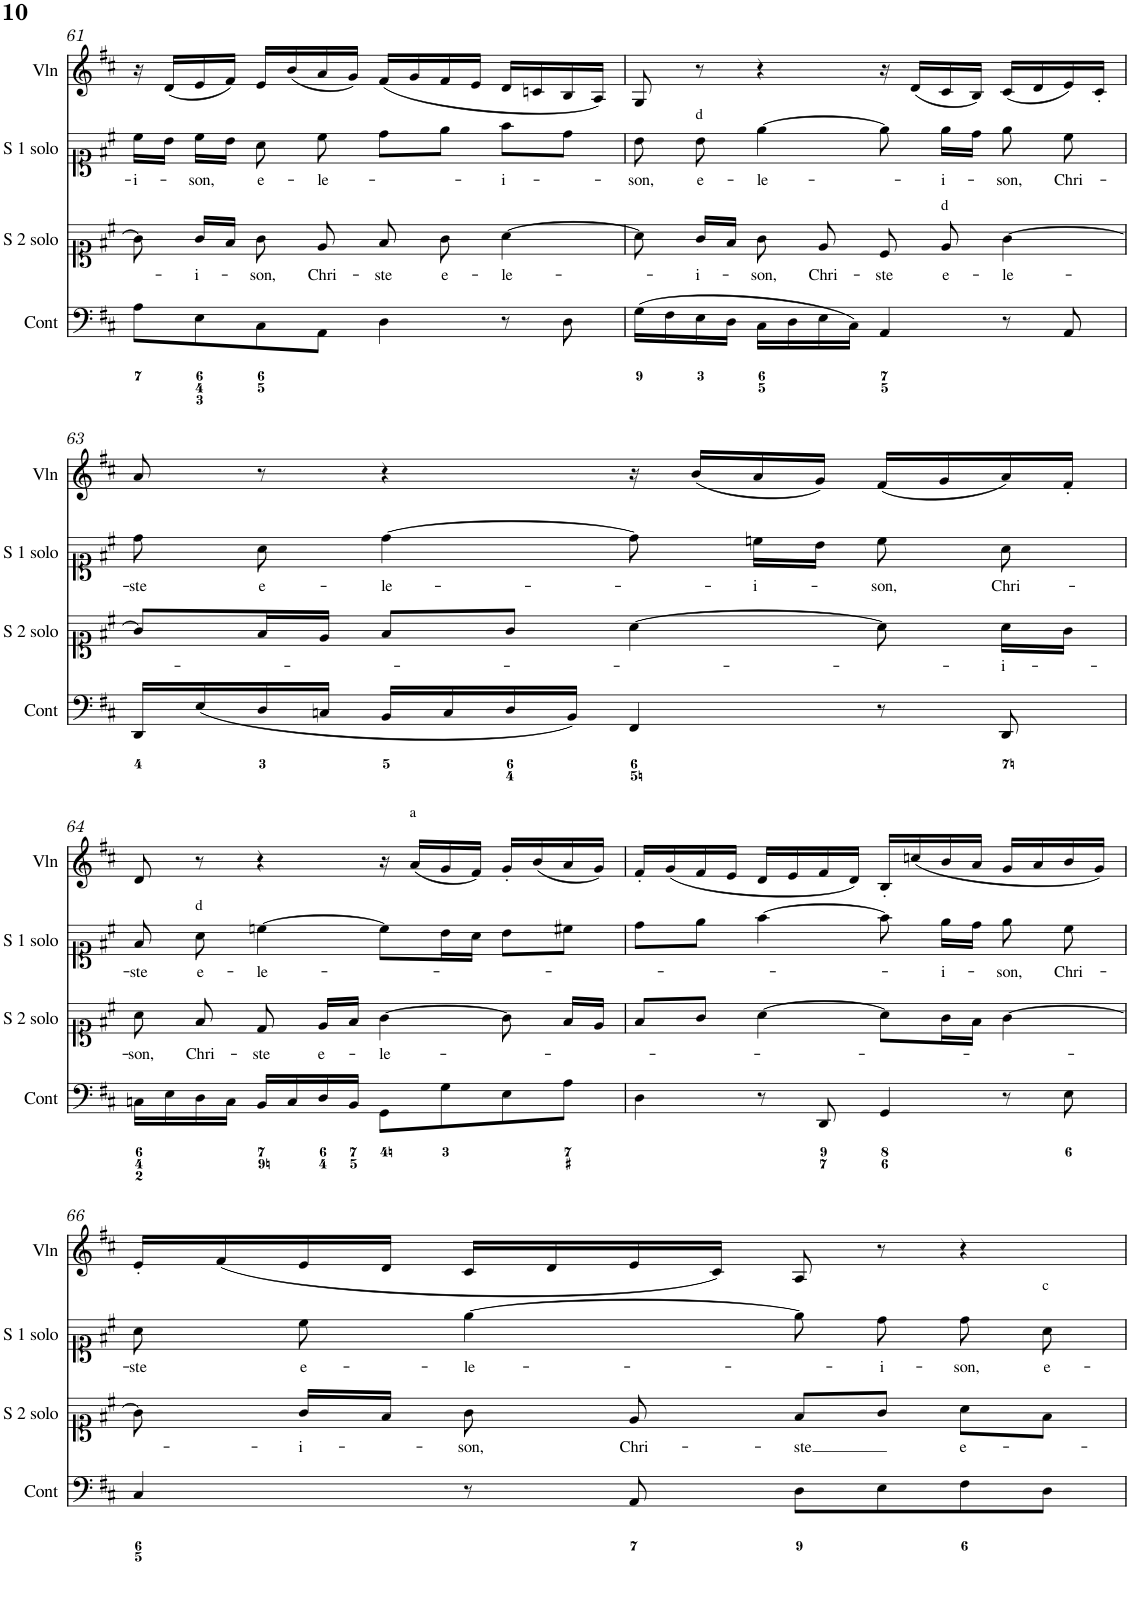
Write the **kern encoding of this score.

**kern	**kern	**text	**kern	**text	**kern
*part4	*part3	*part3	*part2	*part2	*part1
*staff4	*staff3	*staff3	*staff2	*staff2	*staff1
*I"Continuo	*I"Soprano 2 solo	*	*I"Soprano 1 solo	*	*I"Violin
*I'Cont	*I'S 2 solo	*	*I'S 1 solo	*	*I'Vln
!!LO:PB:g=z
*clefF4	*clefC1	*	*clefC1	*	*clefG2
*	*	*	*Trd-7c-12	*	*
*k[f#c#]	*k[f#c#]	*	*k[f#c#]	*	*k[f#c#]
*M4/4	*M4/4	*	*M4/4	*	*M4/4
*met(c)	*met(c)	*	*met(c)	*	*met(c)
=61	=61	=61	=61	=61	=61
!	!	!	!	!LO:LY:b	!
8A\L	8g\]	.	16cc#\LL	-i-	16r
.	.	.	16b\JJ	.	(16d/LL
!	!	!LO:LY:b	!	!LO:LY:b	!
8E\	16g/LL	-i-	16cc#\LL	-son,	16e/
.	16f#/JJ	.	16b\JJ	.	16f#/JJ)
!	!	!LO:LY:b	!	!LO:LY:b	!
8C#\	8g\	-son,	8a\	e-	16e/LL
.	.	.	.	.	(16b/
!	!	!LO:LY:b	!	!LO:LY:b	!
8AA\J	8e/	Chri-	8cc#\	-le-	16a/
.	.	.	.	.	16g/JJ)
!	!	!LO:LY:b	!	!	!
4D\	8f#/	-ste	8dd\L	.	(16f#/LL
.	.	.	.	.	16g/
!	!	!LO:LY:b	!	!	!
.	8g\	e-	8ee\J	.	16f#/
.	.	.	.	.	16e/JJ
!	!	!LO:LY:b	!	!LO:LY:b	!
8r	[4a\	-le-	8ff#\L	-i-	16d/LL
.	.	.	.	.	16cn/
8D\	.	.	8dd\J	.	16B/
.	.	.	.	.	16A/JJ)
=62	=62	=62	=62	=62	=62
!	!	!	!	!LO:LY:b	!
(16G\LL	8a\]	.	8b\	-son,	8G/
16F#\	.	.	.	.	.
!	!	!	!LO:TX:a:t=d	!	!
!	!	!LO:LY:b	!	!LO:LY:b	!
16E\	16g/LL	-i-	8b\	e-	8r
16D\JJ	16f#/JJ	.	.	.	.
!	!	!LO:LY:b	!	!LO:LY:b	!
16C#\LL	8g\	-son,	[4ee\	-le-	4r
16D\	.	.	.	.	.
!	!	!LO:LY:b	!	!	!
16E\	8e/	Chri-	.	.	.
16C#\JJ)	.	.	.	.	.
!	!	!LO:LY:b	!	!	!
4AA/	8c#/	-ste	8ee\]	.	16r
.	.	.	.	.	(16d/LL
!	!LO:TX:a:t=d	!	!	!	!
!	!	!LO:LY:b	!	!LO:LY:b	!
.	8e/	e-	16ee\LL	-i-	16c#/
.	.	.	16dd\JJ	.	16B/JJ)
!	!	!LO:LY:b	!	!LO:LY:b	!
8r	[4g\	-le-	8ee\	-son,	(16c#/LL
.	.	.	.	.	16d/
!	!	!	!	!LO:LY:b	!
8AA/	.	.	8cc#\	Chri-	16e/)
.	.	.	.	.	16c#'/JJ
!!LO:LB:g=z
=63	=63	=63	=63	=63	=63
!	!	!	!	!LO:LY:b	!
16DD/LL	8g/L]	.	8dd\	-ste	8a/
(16E/	.	.	.	.	.
!	!	!	!	!LO:LY:b	!
16D/	16f#/L	.	8a\	e-	8r
16Cn/JJ	16e/JJ	.	.	.	.
!	!	!	!	!LO:LY:b	!
16BB/LL	8f#/L	.	[4dd\	-le-	4r
16C/	.	.	.	.	.
16D/	8g/J	.	.	.	.
16BB/JJ)	.	.	.	.	.
4FF#/	[4a\	.	8dd\]	.	16r
.	.	.	.	.	(16b/LL
!	!	!	!	!LO:LY:b	!
.	.	.	16ccn\LL	-i-	16a/
.	.	.	16b\JJ	.	16g/JJ)
!	!	!	!	!LO:LY:b	!
8r	8a\]	.	8cc\	-son,	(16f#/LL
.	.	.	.	.	16g/
!	!	!LO:LY:b	!	!LO:LY:b	!
8DD/	16a\LL	-i-	8a\	Chri-	16a/)
.	16g\JJ	.	.	.	16f#'/JJ
!!LO:LB:g=z
=64	=64	=64	=64	=64	=64
!	!	!LO:LY:b	!	!LO:LY:b	!
16Cn\LL	8a\	-son,	8f#/	-ste	8d/
16E\	.	.	.	.	.
!	!	!	!LO:TX:a:t=d	!	!
!	!	!LO:LY:b	!	!LO:LY:b	!
16D\	8f#/	Chri-	8a\	e-	8r
16C\JJ	.	.	.	.	.
!	!	!LO:LY:b	!	!LO:LY:b	!
16BB/LL	8d/	-ste	[4ccn\	-le-	4r
16C/	.	.	.	.	.
!	!	!LO:LY:b	!	!	!
16D/	16e/LL	e-	.	.	.
16BB/JJ	16f#/JJ	.	.	.	.
!	!	!LO:LY:b	!	!	!
8GG\L	[4g\	-le-	8cc\L]	.	16r
!	!	!	!	!	!LO:TX:a:t=a
.	.	.	.	.	(16a/LL
8G\	.	.	16b\L	.	16g/
.	.	.	16a\JJ	.	16f#/JJ)
8E\	8g\]	.	8b\L	.	16g'/LL
.	.	.	.	.	(16b/
8A\J	16f#/LL	.	8cc#X\J	.	16a/
.	16e/JJ	.	.	.	16g/JJ)
=65	=65	=65	=65	=65	=65
4D\	8f#/L	.	8dd\L	.	16f#'/LL
.	.	.	.	.	(16g/
.	8g/J	.	8ee\J	.	16f#/
.	.	.	.	.	16e/JJ
8r	[4a\	.	[4ff#\	.	16d/LL
.	.	.	.	.	16e/
8DD/	.	.	.	.	16f#/
.	.	.	.	.	16d/JJ)
4GG/	8a\L]	.	8ff#\]	.	16B'/LL
.	.	.	.	.	(16ccn/
!	!	!	!	!LO:LY:b	!
.	16g\L	.	16ee\LL	-i-	16b/
.	16f#\JJ	.	16dd\JJ	.	16a/JJ
!	!	!	!	!LO:LY:b	!
8r	[4g\	.	8ee\	-son,	16g/LL
.	.	.	.	.	16a/
!	!	!	!	!LO:LY:b	!
8E\	.	.	8cc#\	Chri-	16b/
.	.	.	.	.	16g/JJ)
!!LO:LB:g=z
=66	=66	=66	=66	=66	=66
!	!	!	!	!LO:LY:b	!
4C#/	8g\]	.	8a\	-ste	16e'/LL
.	.	.	.	.	(16f#/
!	!	!LO:LY:b	!	!LO:LY:b	!
.	16g/LL	-i-	8cc#\	e-	16e/
.	16f#/JJ	.	.	.	16d/JJ
!	!	!LO:LY:b	!	!LO:LY:b	!
8r	8g\	-son,	[4ee\	-le-	16c#/LL
.	.	.	.	.	16d/
!	!	!LO:LY:b	!	!	!
8AA/	8e/	Chri-	.	.	16e/
.	.	.	.	.	16c#/JJ)
!	!	!LO:LY:b	!	!	!
8D\L	8f#/L	-ste	8ee\]	.	8A/
!	!	!	!	!LO:LY:b	!
8E\	8g/J	.	8dd\	-i-	8r
!	!	!LO:LY:b	!	!LO:LY:b	!
8F#\	8a\L	e-	8dd\	-son,	4r
!	!	!	!LO:TX:a:t=c	!	!
!	!	!	!	!LO:LY:b	!
8D\J	8f#\J	.	8a\	e-	.
=	=	=	=	=	=
*-	*-	*-	*-	*-	*-
